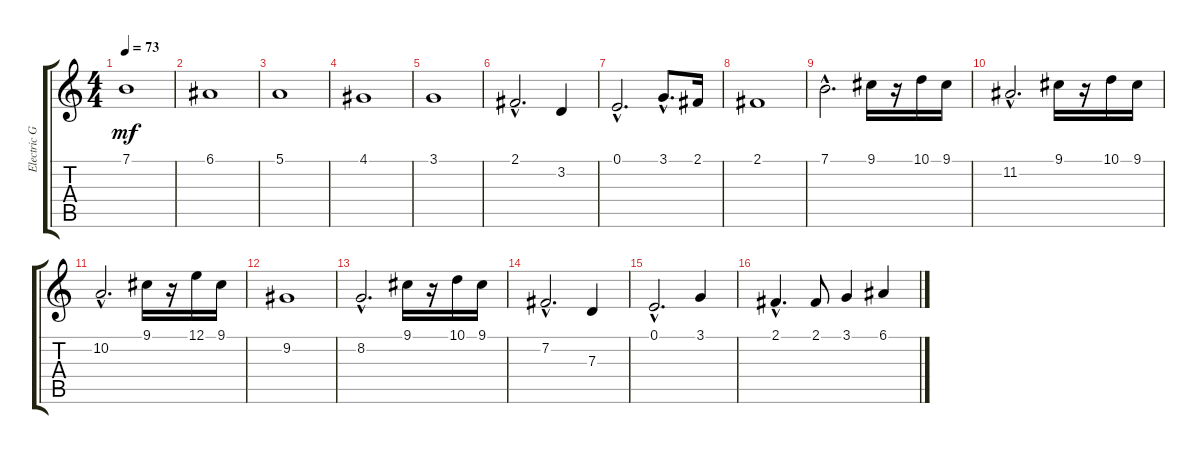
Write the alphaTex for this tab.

\track ("Electric Guitar 4" "Electric G") {instrument lead5charang}
\staff {score tabs}
\tuning (E4 B3 G3 D3 A2 E2) {hide}
\ts (4 4)
\tempo 73
\clef g2
\ks c
7.1.1{dy mf} |
6.1.1 |
5.1.1 |
4.1.1 |
3.1.1 |
2.1{hac}.2{d} 3.2.4 |
0.1{hac}.2{d} 3.1{hac}.8{d} 2.1.16 |
2.1.1 |
7.1{hac}.2{d} 9.1.16 r.16 10.1.16 9.1.16 |
11.2{hac}.2{d} 9.1.16 r.16 10.1.16 9.1.16 |
10.2{hac}.2{d} 9.1.16 r.16 12.1.16 9.1.16 |
9.2.1 |
8.2{hac}.2{d} 9.1.16 r.16 10.1.16 9.1.16 |
7.2{hac}.2{d} 7.3.4 |
0.1{hac}.2{d} 3.1.4 |
2.1{hac}.4{d} 2.1.8 3.1.4 6.1.4
